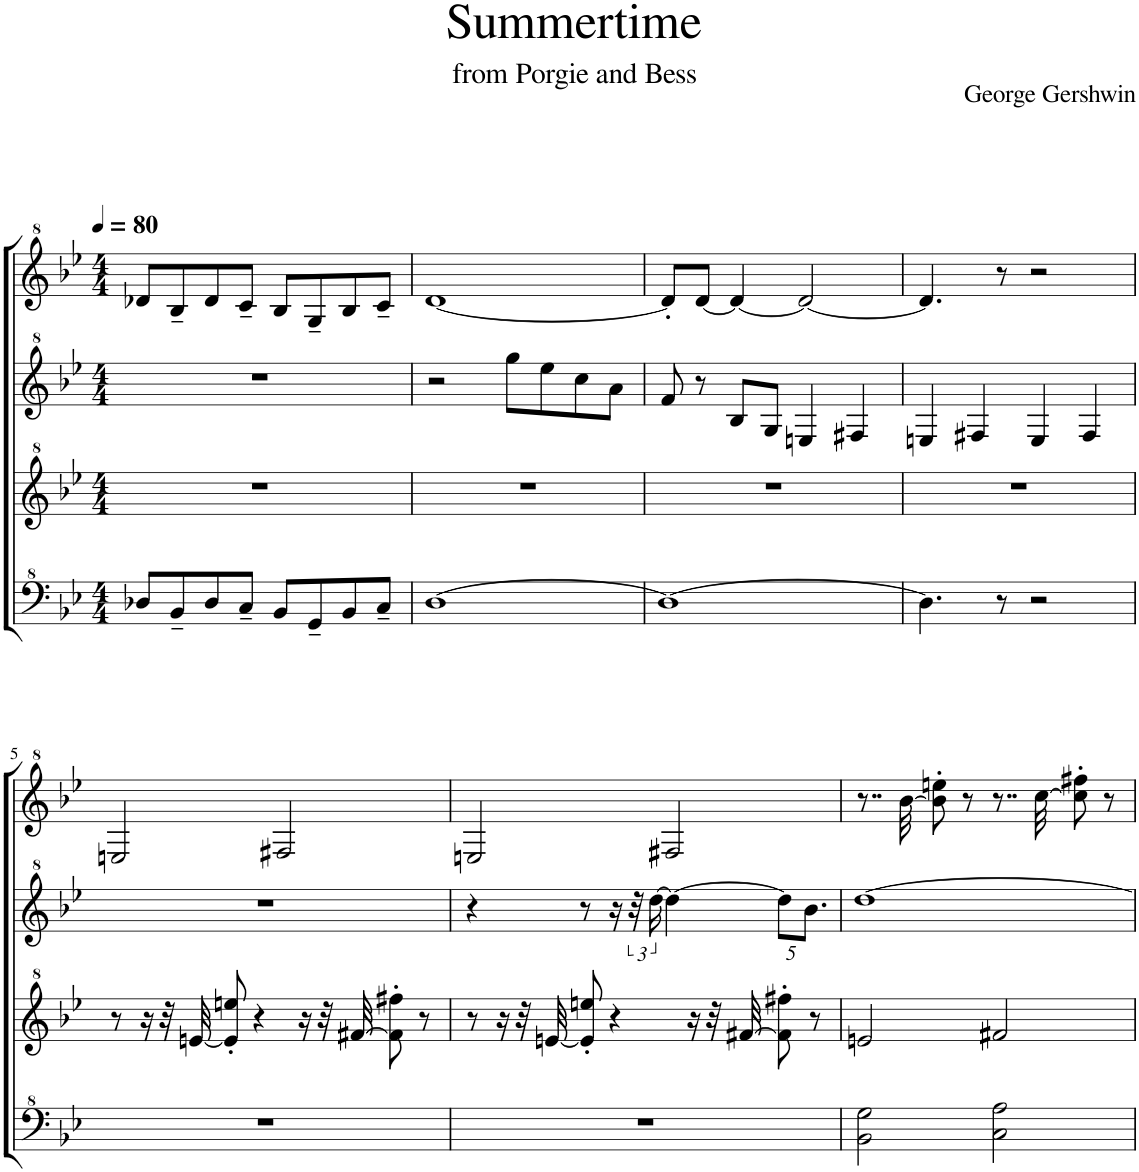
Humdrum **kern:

**kern	**kern	**kern	**kern
*part1	*part1	*part1	*part1
*staff4	*staff3	*staff2	*staff1
*I"Model III	*	*	*
*clefF^4	*clefG^2	*clefG^2	*clefG^2
*k[b-e-]	*k[b-e-]	*k[b-e-]	*k[b-e-]
*M4/4	*M4/4	*M4/4	*M4/4
*MM80	*MM80	*MM80	*MM80
=1	=1	=1	=1
8d-X/L	1r	1r	8dd-X/L
8B-~/	.	.	8b-~/
8d-/	.	.	8dd-/
8c~/J	.	.	8cc~/J
8B-/L	.	.	8b-/L
8G~/	.	.	8g~/
8B-/	.	.	8b-/
8c~/J	.	.	8cc~/J
=2	=2	=2	=2
[1d	1r	2r	[1dd
.	.	8ggg\L	.
.	.	8eee-\	.
.	.	8ccc\	.
.	.	8aa\J	.
=3	=3	=3	=3
1d_	1r	8ff/	8dd'/L]
.	.	8r	[8dd/J
.	.	8b-/L	4dd/_
.	.	8g/J	.
.	.	4en/	2dd/_
.	.	4f#X/	.
=4	=4	=4	=4
4.d\]	1r	4en/	4.dd/]
.	.	4f#X/	.
8r	.	.	8r
2r	.	4e/	2r
.	.	4f#/	.
!!LO:LB:g=z
=5	=5	=5	=5
1r	8r	1r	2en/
.	16r	.	.
.	32r	.	.
.	[32een/	.	.
.	8ee/]' 8eeen/'	.	.
.	4r	.	.
.	.	.	2f#X/
.	16r	.	.
.	32r	.	.
.	[32ff#X/	.	.
.	8ff#\]' 8fff#X\'	.	.
.	8r	.	.
=6	=6	=6	=6
1r	8r	4r	2en/
.	16r	.	.
.	32r	.	.
.	[32een/	.	.
.	8ee/]' 8eeen/'	8r	.
.	4r	16r	.
.	.	48r	.
.	.	[24ddd\	.
.	.	4ddd\_	2f#X/
.	16r	.	.
.	32r	.	.
.	[32ff#X/	.	.
*	*	*Xbrackettup	*
.	8ff#\]' 8fff#X\'	10ddd\L]	.
.	.	10.bb-\J	.
.	8r	.	.
=7	=7	=7	=7
2B-\ 2g\	2een/	[1ddd	8..r
.	.	.	[32bb-\
.	.	.	8bb-\]' 8eeen\'
.	.	.	8r
2c\ 2a\	2ff#X/	.	8..r
.	.	.	[32ccc\
.	.	.	8ccc\]' 8fff#X\'
.	.	.	8r
=	=	=	=
*-	*-	*-	*-
